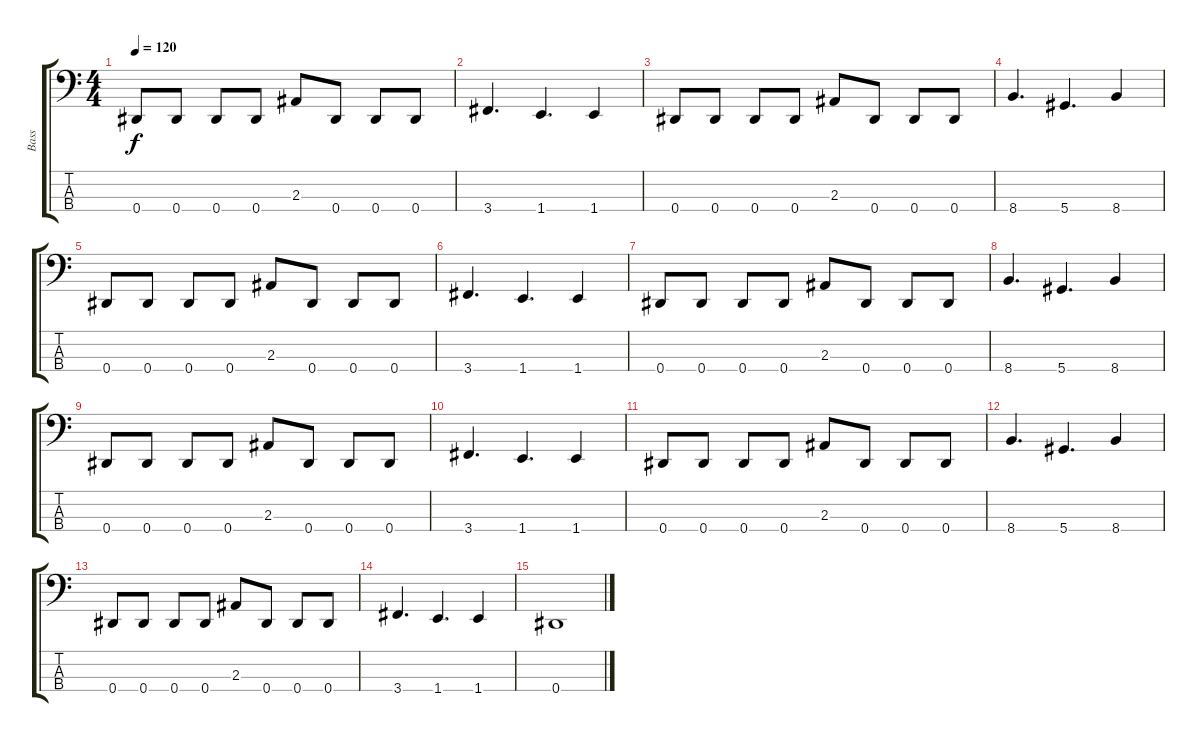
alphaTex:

\track ("Bass" "Bass") {instrument electricbassfinger}
\staff {score tabs}
\tuning (Gb2 Db2 Ab1 Eb1) {hide}
\ts (4 4)
\tempo 120
\clef f4
\ks c
0.4.8{dy f} 0.4.8 0.4.8 0.4.8 2.3.8 0.4.8 0.4.8 0.4.8 |
3.4.4{d} 1.4.4{d} 1.4.4 |
0.4.8 0.4.8 0.4.8 0.4.8 2.3.8 0.4.8 0.4.8 0.4.8 |
8.4.4{d} 5.4.4{d} 8.4.4 |
0.4.8 0.4.8 0.4.8 0.4.8 2.3.8 0.4.8 0.4.8 0.4.8 |
3.4.4{d} 1.4.4{d} 1.4.4 |
0.4.8 0.4.8 0.4.8 0.4.8 2.3.8 0.4.8 0.4.8 0.4.8 |
8.4.4{d} 5.4.4{d} 8.4.4 |
0.4.8 0.4.8 0.4.8 0.4.8 2.3.8 0.4.8 0.4.8 0.4.8 |
3.4.4{d} 1.4.4{d} 1.4.4 |
0.4.8 0.4.8 0.4.8 0.4.8 2.3.8 0.4.8 0.4.8 0.4.8 |
8.4.4{d} 5.4.4{d} 8.4.4 |
0.4.8 0.4.8 0.4.8 0.4.8 2.3.8 0.4.8 0.4.8 0.4.8 |
3.4.4{d} 1.4.4{d} 1.4.4 |
0.4.1
